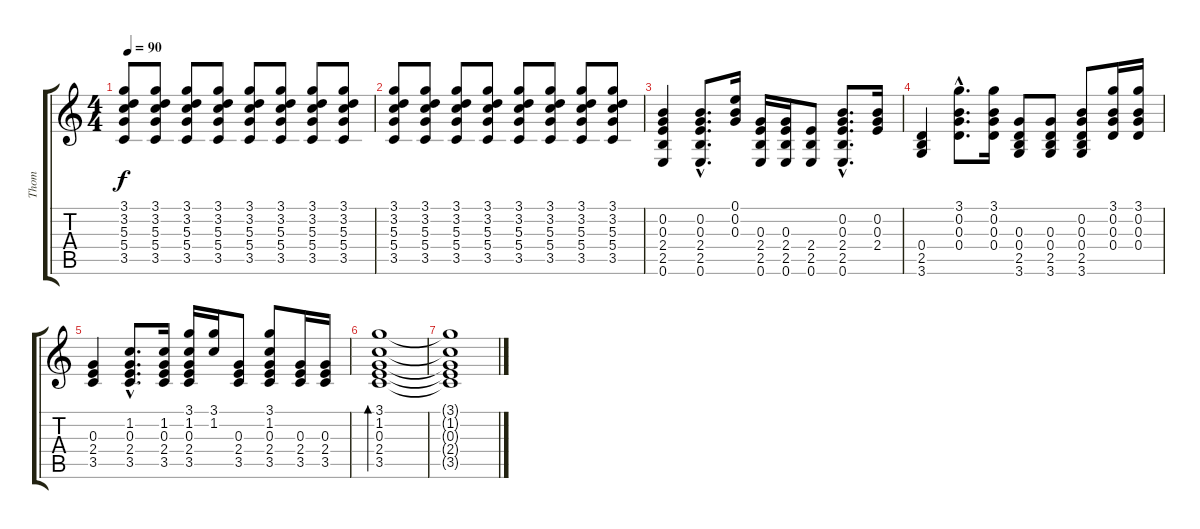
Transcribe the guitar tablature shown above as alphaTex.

\track ("Thom" "Thom") {instrument electricguitarjazz}
\staff {score tabs}
\tuning (E4 B3 G3 D3 A2 E2) {hide}
\ts (4 4)
\tempo 90
\clef g2
\ks c
(3.1 3.2 5.3 5.4 3.5).8{dy f} (3.1 3.2 5.3 5.4 3.5).8 (3.1 3.2 5.3 5.4 3.5).8 (3.1 3.2 5.3 5.4 3.5).8 (3.1 3.2 5.3 5.4 3.5).8 (3.1 3.2 5.3 5.4 3.5).8 (3.1 3.2 5.3 5.4 3.5).8 (3.1 3.2 5.3 5.4 3.5).8 |
(3.1 3.2 5.3 5.4 3.5).8 (3.1 3.2 5.3 5.4 3.5).8 (3.1 3.2 5.3 5.4 3.5).8 (3.1 3.2 5.3 5.4 3.5).8 (3.1 3.2 5.3 5.4 3.5).8 (3.1 3.2 5.3 5.4 3.5).8 (3.1 3.2 5.3 5.4 3.5).8 (3.1 3.2 5.3 5.4 3.5).8 |
(0.2 0.3 2.4 2.5 0.6).4 (0.2{hac} 0.3{hac} 2.4{hac} 2.5{hac} 0.6{hac}).8{d} (0.1 0.2 0.3).16 (0.3 2.4 2.5 0.6).16 (0.3 2.4 2.5 0.6).16 (2.4 2.5 0.6).8 (0.2{hac} 0.3{hac} 2.4{hac} 2.5{hac} 0.6{hac}).8{d} (0.2 0.3 2.4).16 |
(0.4 2.5 3.6).4 (3.1{hac} 0.2{hac} 0.3{hac} 0.4{hac}).8{d} (3.1 0.2 0.3 0.4).16 (0.3 0.4 2.5 3.6).8 (0.3 0.4 2.5 3.6).8 (0.2 0.3 0.4 2.5 3.6).8 (3.1 0.2 0.3 0.4).16 (3.1 0.2 0.3 0.4).16 |
(0.3 2.4 3.5).4 (1.2{hac} 0.3{hac} 2.4{hac} 3.5{hac}).8{d} (1.2 0.3 2.4 3.5).16 (3.1 1.2 0.3 2.4 3.5).16 (3.1 1.2).16 (0.3 2.4 3.5).8 (3.1 1.2 0.3 2.4 3.5).8 (0.3 2.4 3.5).16 (0.3 2.4 3.5).16 |
(3.1 1.2 0.3 2.4 3.5).1{bd 240} |
(3.1{t} 1.2{t} 0.3{t} 2.4{t} 3.5{t}).1
